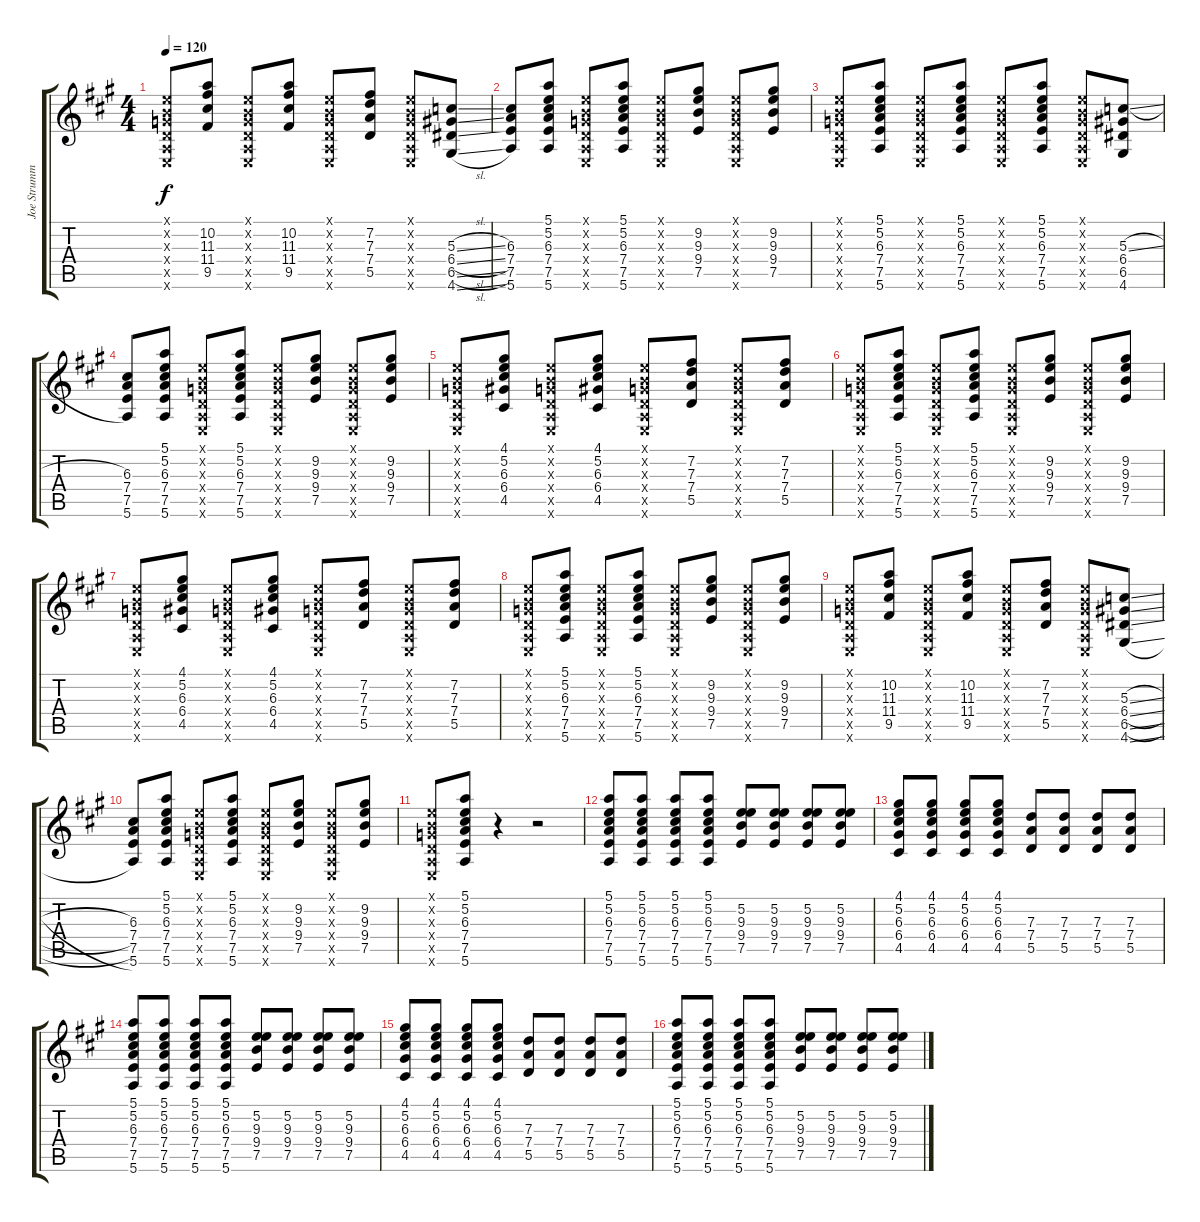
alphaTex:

\track ("Joe Strummer - Rhythm Guitar" "Joe Strumm") {instrument overdrivenguitar}
\staff {score tabs}
\tuning (E4 B3 G3 D3 A2 E2) {hide}
\ts (4 4)
\tempo 120
\clef g2
\ks a
(0.1{x} 0.2{x} 0.3{x} 0.4{x} 0.5{x} 0.6{x}).8{dy f} (10.2 11.3 11.4 9.5).8 (0.1{x} 0.2{x} 0.3{x} 0.4{x} 0.5{x} 0.6{x}).8 (10.2 11.3 11.4 9.5).8 (0.1{x} 0.2{x} 0.3{x} 0.4{x} 0.5{x} 0.6{x}).8 (7.2 7.3 7.4 5.5).8 (0.1{x} 0.2{x} 0.3{x} 0.4{x} 0.5{x} 0.6{x}).8 (5.3{sl} 6.4{sl} 6.5{sl} 4.6{sl}).8 |
(6.3 7.4 7.5 5.6).8 (5.1 5.2 6.3 7.4 7.5 5.6).8 (0.1{x} 0.2{x} 0.3{x} 0.4{x} 0.5{x} 0.6{x}).8 (5.1 5.2 6.3 7.4 7.5 5.6).8 (0.1{x} 0.2{x} 0.3{x} 0.4{x} 0.5{x} 0.6{x}).8 (9.2 9.3 9.4 7.5).8 (0.1{x} 0.2{x} 0.3{x} 0.4{x} 0.5{x} 0.6{x}).8 (9.2 9.3 9.4 7.5).8 |
(0.1{x} 0.2{x} 0.3{x} 0.4{x} 0.5{x} 0.6{x}).8 (5.1 5.2 6.3 7.4 7.5 5.6).8 (0.1{x} 0.2{x} 0.3{x} 0.4{x} 0.5{x} 0.6{x}).8 (5.1 5.2 6.3 7.4 7.5 5.6).8 (0.1{x} 0.2{x} 0.3{x} 0.4{x} 0.5{x} 0.6{x}).8 (5.1 5.2 6.3 7.4 7.5 5.6).8 (0.1{x} 0.2{x} 0.3{x} 0.4{x} 0.5{x} 0.6{x}).8 (5.3{sl} 6.4 6.5 4.6).8 |
(6.3 7.4 7.5 5.6).8 (5.1 5.2 6.3 7.4 7.5 5.6).8 (0.1{x} 0.2{x} 0.3{x} 0.4{x} 0.5{x} 0.6{x}).8 (5.1 5.2 6.3 7.4 7.5 5.6).8 (0.1{x} 0.2{x} 0.3{x} 0.4{x} 0.5{x} 0.6{x}).8 (9.2 9.3 9.4 7.5).8 (0.1{x} 0.2{x} 0.3{x} 0.4{x} 0.5{x} 0.6{x}).8 (9.2 9.3 9.4 7.5).8 |
(0.1{x} 0.2{x} 0.3{x} 0.4{x} 0.5{x} 0.6{x}).8 (4.1 5.2 6.3 6.4 4.5).8 (0.1{x} 0.2{x} 0.3{x} 0.4{x} 0.5{x} 0.6{x}).8 (4.1 5.2 6.3 6.4 4.5).8 (0.1{x} 0.2{x} 0.3{x} 0.4{x} 0.5{x} 0.6{x}).8 (7.2 7.3 7.4 5.5).8 (0.1{x} 0.2{x} 0.3{x} 0.4{x} 0.5{x} 0.6{x}).8 (7.2 7.3 7.4 5.5).8 |
(0.1{x} 0.2{x} 0.3{x} 0.4{x} 0.5{x} 0.6{x}).8 (5.1 5.2 6.3 7.4 7.5 5.6).8 (0.1{x} 0.2{x} 0.3{x} 0.4{x} 0.5{x} 0.6{x}).8 (5.1 5.2 6.3 7.4 7.5 5.6).8 (0.1{x} 0.2{x} 0.3{x} 0.4{x} 0.5{x} 0.6{x}).8 (9.2 9.3 9.4 7.5).8 (0.1{x} 0.2{x} 0.3{x} 0.4{x} 0.5{x} 0.6{x}).8 (9.2 9.3 9.4 7.5).8 |
(0.1{x} 0.2{x} 0.3{x} 0.4{x} 0.5{x} 0.6{x}).8 (4.1 5.2 6.3 6.4 4.5).8 (0.1{x} 0.2{x} 0.3{x} 0.4{x} 0.5{x} 0.6{x}).8 (4.1 5.2 6.3 6.4 4.5).8 (0.1{x} 0.2{x} 0.3{x} 0.4{x} 0.5{x} 0.6{x}).8 (7.2 7.3 7.4 5.5).8 (0.1{x} 0.2{x} 0.3{x} 0.4{x} 0.5{x} 0.6{x}).8 (7.2 7.3 7.4 5.5).8 |
(0.1{x} 0.2{x} 0.3{x} 0.4{x} 0.5{x} 0.6{x}).8 (5.1 5.2 6.3 7.4 7.5 5.6).8 (0.1{x} 0.2{x} 0.3{x} 0.4{x} 0.5{x} 0.6{x}).8 (5.1 5.2 6.3 7.4 7.5 5.6).8 (0.1{x} 0.2{x} 0.3{x} 0.4{x} 0.5{x} 0.6{x}).8 (9.2 9.3 9.4 7.5).8 (0.1{x} 0.2{x} 0.3{x} 0.4{x} 0.5{x} 0.6{x}).8 (9.2 9.3 9.4 7.5).8 |
(0.1{x} 0.2{x} 0.3{x} 0.4{x} 0.5{x} 0.6{x}).8 (10.2 11.3 11.4 9.5).8 (0.1{x} 0.2{x} 0.3{x} 0.4{x} 0.5{x} 0.6{x}).8 (10.2 11.3 11.4 9.5).8 (0.1{x} 0.2{x} 0.3{x} 0.4{x} 0.5{x} 0.6{x}).8 (7.2 7.3 7.4 5.5).8 (0.1{x} 0.2{x} 0.3{x} 0.4{x} 0.5{x} 0.6{x}).8 (5.3{sl} 6.4{sl} 6.5{sl} 4.6{sl}).8 |
(6.3 7.4 7.5 5.6).8 (5.1 5.2 6.3 7.4 7.5 5.6).8 (0.1{x} 0.2{x} 0.3{x} 0.4{x} 0.5{x} 0.6{x}).8 (5.1 5.2 6.3 7.4 7.5 5.6).8 (0.1{x} 0.2{x} 0.3{x} 0.4{x} 0.5{x} 0.6{x}).8 (9.2 9.3 9.4 7.5).8 (0.1{x} 0.2{x} 0.3{x} 0.4{x} 0.5{x} 0.6{x}).8 (9.2 9.3 9.4 7.5).8 |
(0.1{x} 0.2{x} 0.3{x} 0.4{x} 0.5{x} 0.6{x}).8 (5.1 5.2 6.3 7.4 7.5 5.6).8 r.4 r.2 |
(5.1 5.2 6.3 7.4 7.5 5.6).8 (5.1 5.2 6.3 7.4 7.5 5.6).8 (5.1 5.2 6.3 7.4 7.5 5.6).8 (5.1 5.2 6.3 7.4 7.5 5.6).8 (5.2 9.3 9.4 7.5).8 (5.2 9.3 9.4 7.5).8 (5.2 9.3 9.4 7.5).8 (5.2 9.3 9.4 7.5).8 |
(4.1 5.2 6.3 6.4 4.5).8 (4.1 5.2 6.3 6.4 4.5).8 (4.1 5.2 6.3 6.4 4.5).8 (4.1 5.2 6.3 6.4 4.5).8 (7.3 7.4 5.5).8 (7.3 7.4 5.5).8 (7.3 7.4 5.5).8 (7.3 7.4 5.5).8 |
(5.1 5.2 6.3 7.4 7.5 5.6).8 (5.1 5.2 6.3 7.4 7.5 5.6).8 (5.1 5.2 6.3 7.4 7.5 5.6).8 (5.1 5.2 6.3 7.4 7.5 5.6).8 (5.2 9.3 9.4 7.5).8 (5.2 9.3 9.4 7.5).8 (5.2 9.3 9.4 7.5).8 (5.2 9.3 9.4 7.5).8 |
(4.1 5.2 6.3 6.4 4.5).8 (4.1 5.2 6.3 6.4 4.5).8 (4.1 5.2 6.3 6.4 4.5).8 (4.1 5.2 6.3 6.4 4.5).8 (7.3 7.4 5.5).8 (7.3 7.4 5.5).8 (7.3 7.4 5.5).8 (7.3 7.4 5.5).8 |
(5.1 5.2 6.3 7.4 7.5 5.6).8 (5.1 5.2 6.3 7.4 7.5 5.6).8 (5.1 5.2 6.3 7.4 7.5 5.6).8 (5.1 5.2 6.3 7.4 7.5 5.6).8 (5.2 9.3 9.4 7.5).8 (5.2 9.3 9.4 7.5).8 (5.2 9.3 9.4 7.5).8 (5.2 9.3 9.4 7.5).8
